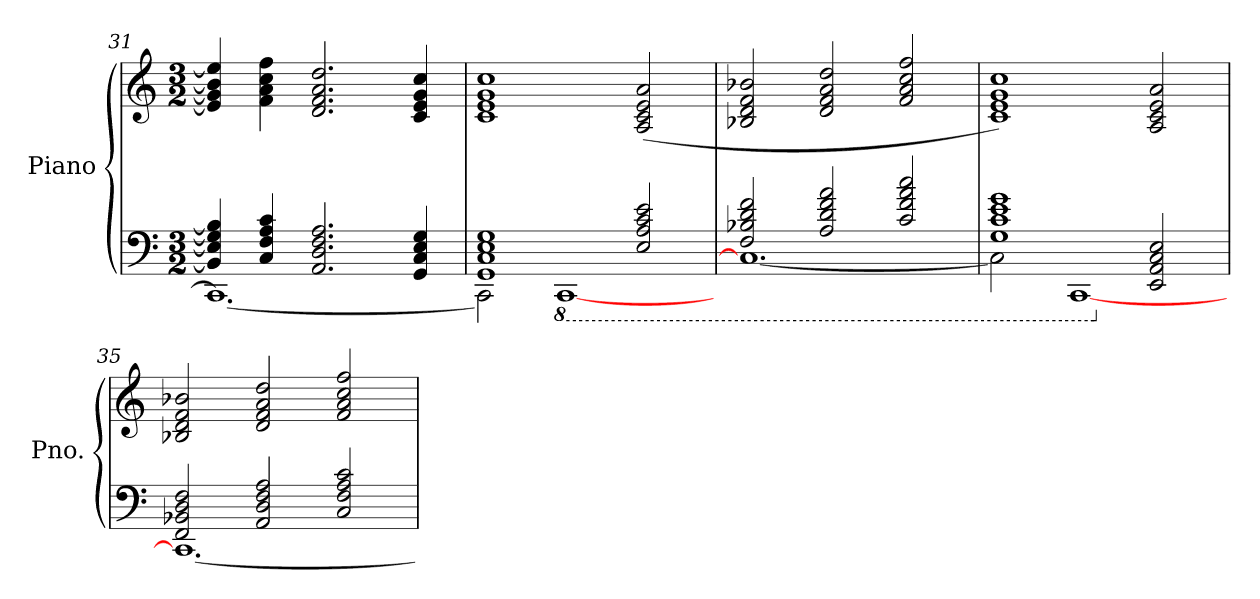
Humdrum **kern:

**kern	**kern
*part1	*part1
*staff2	*staff1
*I"Piano	*
*I'Pno.	*
*clefF4	*clefG2
*k[]	*k[]
*M3/2	*M3/2
=31	=31
*^	*
4BB/] 4E/] 4G/] 4B/]	1.CC_	4e/] 4g/] 4b/] 4ee/]
4C/ 4F/ 4A/ 4c/	.	4f\ 4a\ 4cc\ 4ff\
2.AA/ 2.D/ 2.F/ 2.A/	.	2.d/ 2.f/ 2.a/ 2.dd/
4GG/ 4C/ 4E/ 4G/	.	4c/ 4e/ 4g/ 4cc/
=32	=32	=32
1GG 1C 1E 1G	2CC\]	1c 1e 1g 1cc
*8ba	*	*
.	[1CCC	.
2EE/ 2AA/ 2C/ 2E/	.	(<2A/ 2c/ 2e/ 2a/
=33	=33	=33
2FF/ 2BB-X/ 2D/ 2F/	1.CC_	2B-X/ 2d/ 2f/ 2b-X/
2AA/ 2D/ 2F/ 2A/	.	2d/ 2f/ 2a/ 2dd/
2C/ 2F/ 2A/ 2c/	.	2f/ 2a/ 2cc/ 2ff/
=34	=34	=34
1GG 1C 1E 1G	2CC\]	1c 1e 1g 1cc)
.	[1CCC	.
*X8ba	*	*
2EE/ 2AA/ 2C/ 2E/	.	2A/ 2c/ 2e/ 2a/
!!LO:PB:g=z
=35	=35	=35
2FF/ 2BB-X/ 2D/ 2F/	1.CC_	2B-X/ 2d/ 2f/ 2b-X/
2AA/ 2D/ 2F/ 2A/	.	2d/ 2f/ 2a/ 2dd/
2C/ 2F/ 2A/ 2c/	.	2f/ 2a/ 2cc/ 2ff/
*v	*v	*
=	=
*-	*-
